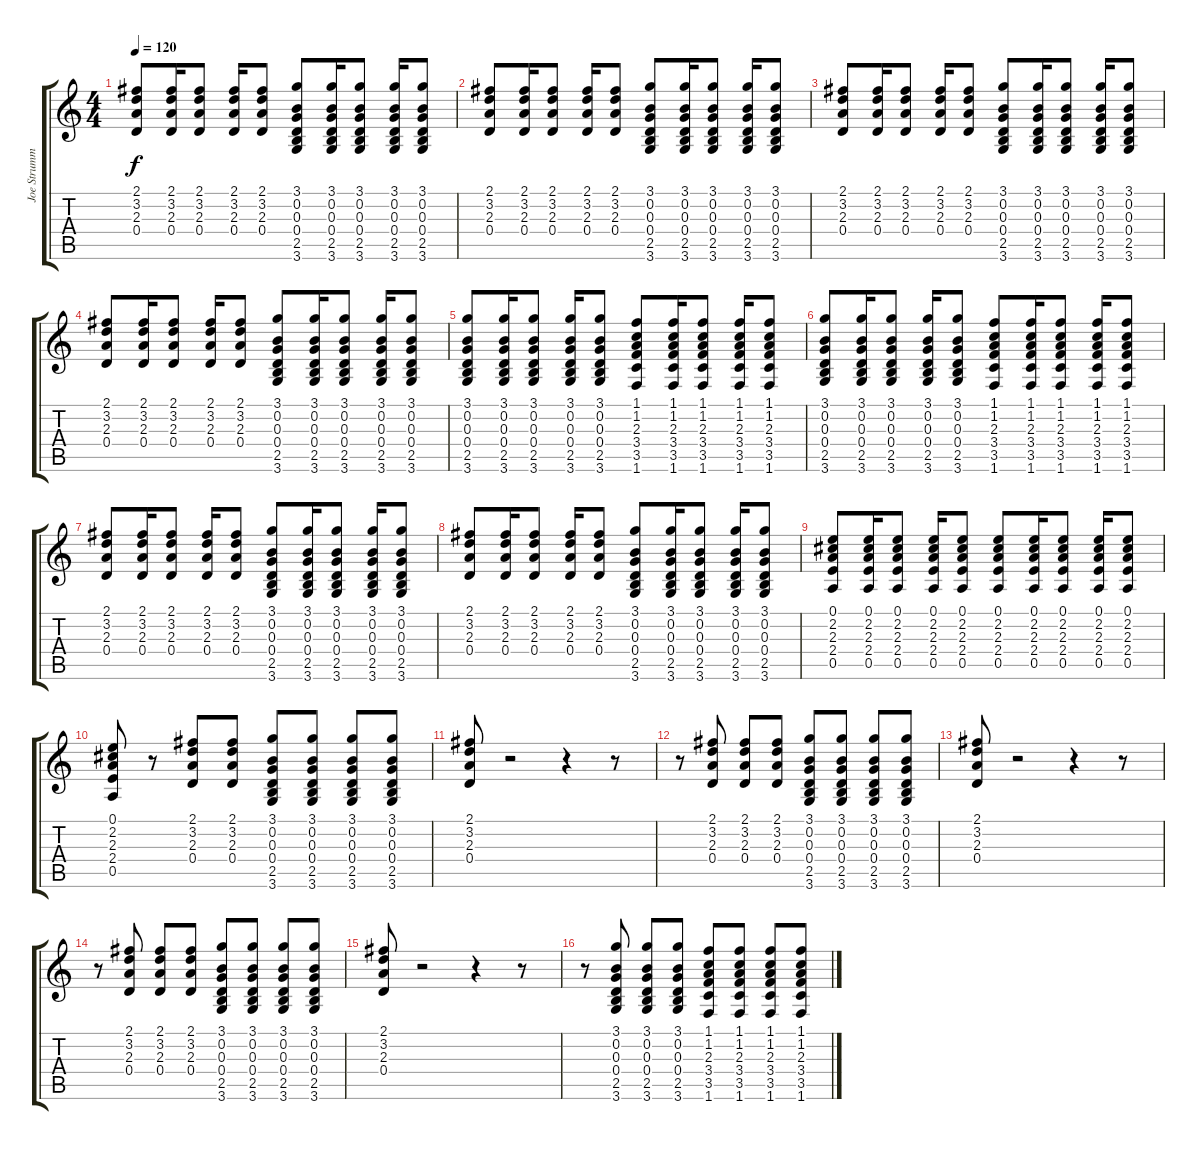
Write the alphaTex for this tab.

\track ("Joe Strummer" "Joe Strumm") {instrument overdrivenguitar}
\staff {score tabs}
\tuning (E4 B3 G3 D3 A2 E2) {hide}
\ts (4 4)
\tempo 120
\clef g2
\ks c
(2.1 3.2 2.3 0.4).8{dy f} (2.1 3.2 2.3 0.4).16 (2.1 3.2 2.3 0.4).8 (2.1 3.2 2.3 0.4).16 (2.1 3.2 2.3 0.4).8 (3.1 0.2 0.3 0.4 2.5 3.6).8 (3.1 0.2 0.3 0.4 2.5 3.6).16 (3.1 0.2 0.3 0.4 2.5 3.6).8 (3.1 0.2 0.3 0.4 2.5 3.6).16 (3.1 0.2 0.3 0.4 2.5 3.6).8 |
(2.1 3.2 2.3 0.4).8 (2.1 3.2 2.3 0.4).16 (2.1 3.2 2.3 0.4).8 (2.1 3.2 2.3 0.4).16 (2.1 3.2 2.3 0.4).8 (3.1 0.2 0.3 0.4 2.5 3.6).8 (3.1 0.2 0.3 0.4 2.5 3.6).16 (3.1 0.2 0.3 0.4 2.5 3.6).8 (3.1 0.2 0.3 0.4 2.5 3.6).16 (3.1 0.2 0.3 0.4 2.5 3.6).8 |
(2.1 3.2 2.3 0.4).8 (2.1 3.2 2.3 0.4).16 (2.1 3.2 2.3 0.4).8 (2.1 3.2 2.3 0.4).16 (2.1 3.2 2.3 0.4).8 (3.1 0.2 0.3 0.4 2.5 3.6).8 (3.1 0.2 0.3 0.4 2.5 3.6).16 (3.1 0.2 0.3 0.4 2.5 3.6).8 (3.1 0.2 0.3 0.4 2.5 3.6).16 (3.1 0.2 0.3 0.4 2.5 3.6).8 |
(2.1 3.2 2.3 0.4).8 (2.1 3.2 2.3 0.4).16 (2.1 3.2 2.3 0.4).8 (2.1 3.2 2.3 0.4).16 (2.1 3.2 2.3 0.4).8 (3.1 0.2 0.3 0.4 2.5 3.6).8 (3.1 0.2 0.3 0.4 2.5 3.6).16 (3.1 0.2 0.3 0.4 2.5 3.6).8 (3.1 0.2 0.3 0.4 2.5 3.6).16 (3.1 0.2 0.3 0.4 2.5 3.6).8 |
(3.1 0.2 0.3 0.4 2.5 3.6).8 (3.1 0.2 0.3 0.4 2.5 3.6).16 (3.1 0.2 0.3 0.4 2.5 3.6).8 (3.1 0.2 0.3 0.4 2.5 3.6).16 (3.1 0.2 0.3 0.4 2.5 3.6).8 (1.1 1.2 2.3 3.4 3.5 1.6).8 (1.1 1.2 2.3 3.4 3.5 1.6).16 (1.1 1.2 2.3 3.4 3.5 1.6).8 (1.1 1.2 2.3 3.4 3.5 1.6).16 (1.1 1.2 2.3 3.4 3.5 1.6).8 |
(3.1 0.2 0.3 0.4 2.5 3.6).8 (3.1 0.2 0.3 0.4 2.5 3.6).16 (3.1 0.2 0.3 0.4 2.5 3.6).8 (3.1 0.2 0.3 0.4 2.5 3.6).16 (3.1 0.2 0.3 0.4 2.5 3.6).8 (1.1 1.2 2.3 3.4 3.5 1.6).8 (1.1 1.2 2.3 3.4 3.5 1.6).16 (1.1 1.2 2.3 3.4 3.5 1.6).8 (1.1 1.2 2.3 3.4 3.5 1.6).16 (1.1 1.2 2.3 3.4 3.5 1.6).8 |
(2.1 3.2 2.3 0.4).8 (2.1 3.2 2.3 0.4).16 (2.1 3.2 2.3 0.4).8 (2.1 3.2 2.3 0.4).16 (2.1 3.2 2.3 0.4).8 (3.1 0.2 0.3 0.4 2.5 3.6).8 (3.1 0.2 0.3 0.4 2.5 3.6).16 (3.1 0.2 0.3 0.4 2.5 3.6).8 (3.1 0.2 0.3 0.4 2.5 3.6).16 (3.1 0.2 0.3 0.4 2.5 3.6).8 |
(2.1 3.2 2.3 0.4).8 (2.1 3.2 2.3 0.4).16 (2.1 3.2 2.3 0.4).8 (2.1 3.2 2.3 0.4).16 (2.1 3.2 2.3 0.4).8 (3.1 0.2 0.3 0.4 2.5 3.6).8 (3.1 0.2 0.3 0.4 2.5 3.6).16 (3.1 0.2 0.3 0.4 2.5 3.6).8 (3.1 0.2 0.3 0.4 2.5 3.6).16 (3.1 0.2 0.3 0.4 2.5 3.6).8 |
(0.1 2.2 2.3 2.4 0.5).8 (0.1 2.2 2.3 2.4 0.5).16 (0.1 2.2 2.3 2.4 0.5).8 (0.1 2.2 2.3 2.4 0.5).16 (0.1 2.2 2.3 2.4 0.5).8 (0.1 2.2 2.3 2.4 0.5).8 (0.1 2.2 2.3 2.4 0.5).16 (0.1 2.2 2.3 2.4 0.5).8 (0.1 2.2 2.3 2.4 0.5).16 (0.1 2.2 2.3 2.4 0.5).8 |
(0.1 2.2 2.3 2.4 0.5).8 r.8 (2.1 3.2 2.3 0.4).8 (2.1 3.2 2.3 0.4).8 (3.1 0.2 0.3 0.4 2.5 3.6).8 (3.1 0.2 0.3 0.4 2.5 3.6).8 (3.1 0.2 0.3 0.4 2.5 3.6).8 (3.1 0.2 0.3 0.4 2.5 3.6).8 |
(2.1 3.2 2.3 0.4).8 r.2 r.4 r.8 |
r.8 (2.1 3.2 2.3 0.4).8 (2.1 3.2 2.3 0.4).8 (2.1 3.2 2.3 0.4).8 (3.1 0.2 0.3 0.4 2.5 3.6).8 (3.1 0.2 0.3 0.4 2.5 3.6).8 (3.1 0.2 0.3 0.4 2.5 3.6).8 (3.1 0.2 0.3 0.4 2.5 3.6).8 |
(2.1 3.2 2.3 0.4).8 r.2 r.4 r.8 |
r.8 (2.1 3.2 2.3 0.4).8 (2.1 3.2 2.3 0.4).8 (2.1 3.2 2.3 0.4).8 (3.1 0.2 0.3 0.4 2.5 3.6).8 (3.1 0.2 0.3 0.4 2.5 3.6).8 (3.1 0.2 0.3 0.4 2.5 3.6).8 (3.1 0.2 0.3 0.4 2.5 3.6).8 |
(2.1 3.2 2.3 0.4).8 r.2 r.4 r.8 |
r.8 (3.1 0.2 0.3 0.4 2.5 3.6).8 (3.1 0.2 0.3 0.4 2.5 3.6).8 (3.1 0.2 0.3 0.4 2.5 3.6).8 (1.1 1.2 2.3 3.4 3.5 1.6).8 (1.1 1.2 2.3 3.4 3.5 1.6).8 (1.1 1.2 2.3 3.4 3.5 1.6).8 (1.1 1.2 2.3 3.4 3.5 1.6).8
